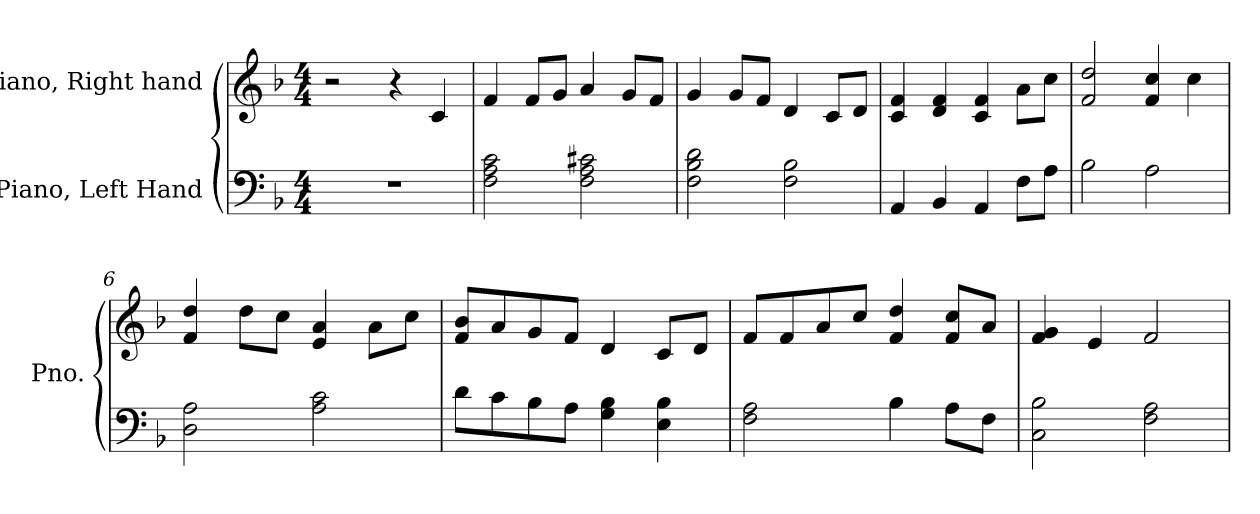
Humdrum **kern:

**kern	**kern
*part2	*part1
*staff2	*staff1
*I"Piano, Left Hand	*I"Piano, Right hand
*I'Pno.	*I'Pno.
*clefF4	*clefG2
*k[b-]	*k[b-]
*M4/4	*M4/4
*MM100	*MM100
=1	=1
1r	2r
.	4r
.	4c/
=2	=2
2F\ 2A\ 2c\	4f/
.	8f/L
.	8g/J
2F\ 2A\ 2c#X\	4a/
.	8g/L
.	8f/J
=3	=3
2F\ 2B-\ 2d\	4g/
.	8g/L
.	8f/J
2F\ 2B-\	4d/
.	8c/L
.	8d/J
=4	=4
4AA/	4c/ 4f/
4BB-/	4d/ 4f/
4AA/	4c/ 4f/
8F\L	8a\L
8A\J	8cc\J
=5	=5
2B-\	2f/ 2dd/
2A\	4f/ 4cc/
.	4cc\
=6	=6
2D\ 2A\	4f/ 4dd/
.	8dd\L
.	8cc\J
2A\ 2c\	4e/ 4a/
.	8a\L
.	8cc\J
!!LO:LB:g=z
=7	=7
8d\L	8f/ 8b-/L
8c\	8a/
8B-\	8g/
8A\J	8f/J
4G\ 4B-\	4d/
4E\ 4B-\	8c/L
.	8d/J
=8	=8
2F\ 2A\	8f/L
.	8f/
.	8a/
.	8cc/J
4B-\	4f/ 4dd/
8A\L	8f/ 8cc/L
8F\J	8a/J
=9	=9
2C\ 2B-\	4f/ 4g/
.	4e/
2F\ 2A\	2f/
=	=
*-	*-
